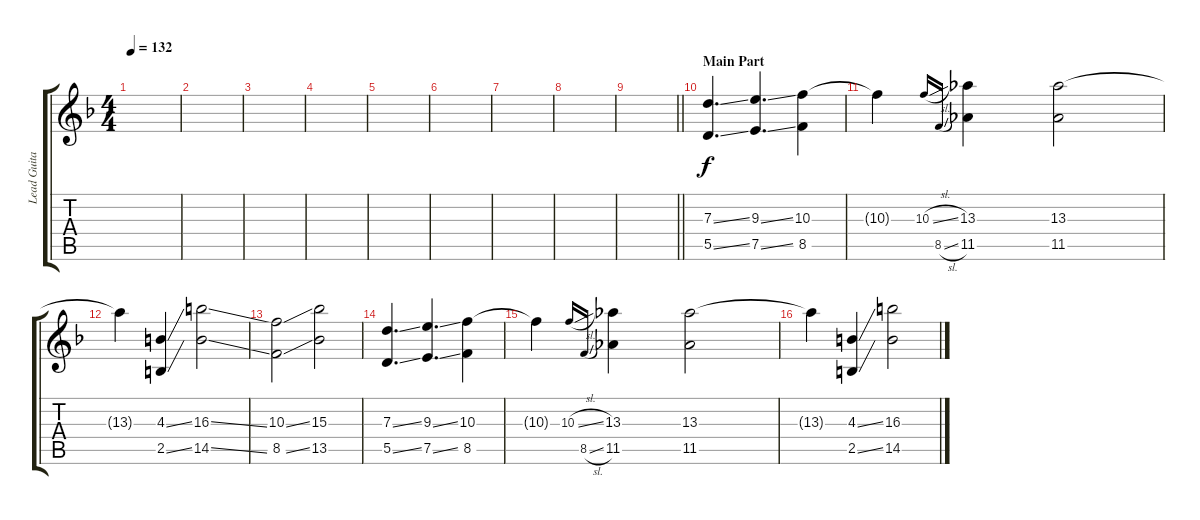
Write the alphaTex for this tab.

\track ("Lead Guitar" "Lead Guita") {instrument distortionguitar}
\staff {score tabs}
\tuning (E4 B3 G3 D3 A2 D2) {hide}
\ts (4 4)
\tempo 132
\clef g2
\ks dminor
|
|
|
|
|
|
|
|
\barLineRight lightlight
|
\section ("" "Main Part")
(7.3{ss} 5.5{ss}).4{d} (9.3{ss} 7.5{ss}).4{d} (10.3 8.5).4 |
10.3{t}.4 10.3{sl}.16{gr onbeat} 8.5{sl}.16{gr onbeat} (13.3 11.5).4 (13.3 11.5).2 |
13.3{t}.4 (4.3{ss} 2.5{ss}).4 (16.3{ss} 14.5{ss}).2 |
(10.3{ss} 8.5{ss}).2 (15.3 13.5).2 |
(7.3{ss} 5.5{ss}).4{d} (9.3{ss} 7.5{ss}).4{d} (10.3 8.5).4 |
10.3{t}.4 10.3{sl}.16{gr onbeat} 8.5{sl}.16{gr onbeat} (13.3 11.5).4 (13.3 11.5).2 |
13.3{t}.4 (4.3{ss} 2.5{ss}).4 (16.3{ss} 14.5{ss}).2
